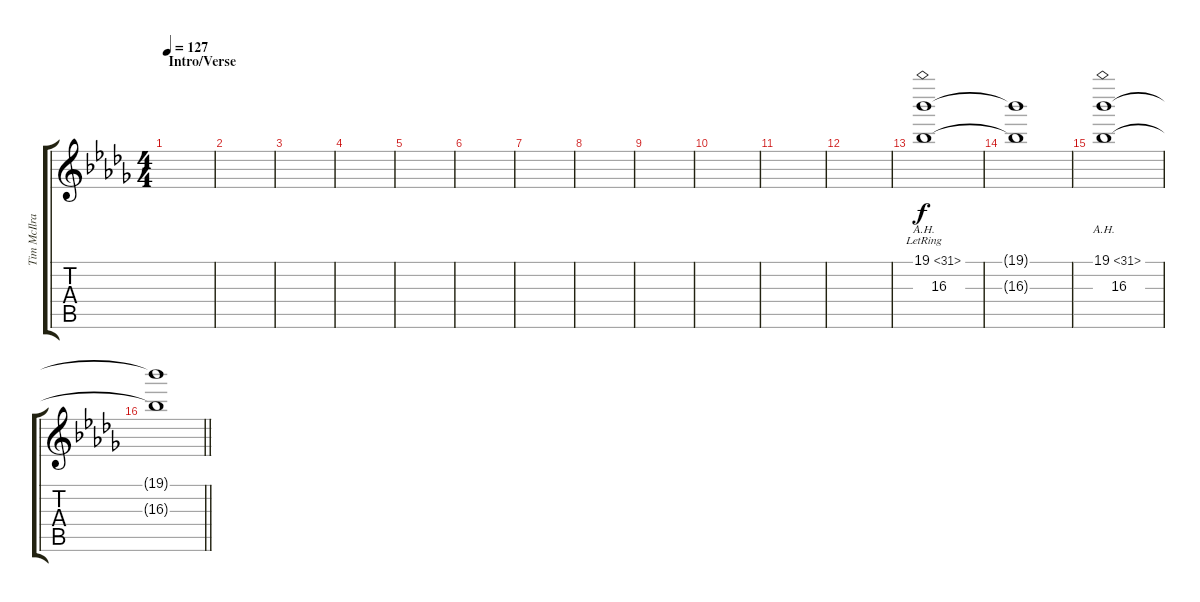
\track ("Tim McIlrath - Guitar Three" "Tim McIlra") {instrument distortionguitar}
\staff {score tabs}
\tuning (Eb4 Bb3 Gb3 Db3 Ab2 Eb2) {hide}
\ts (4 4)
\section ("" "Intro/Verse")
\tempo 127
\clef g2
\ks db
|
|
|
|
|
|
|
|
|
|
|
|
(19.1{ah 12 lr} 16.3{lr}).1{volume 8} |
(19.1{t} 16.3{t}).1 |
(19.1{ah 12} 16.3).1{volume 13} |
\barLineRight lightlight
(19.1{t} 16.3{t}).1
